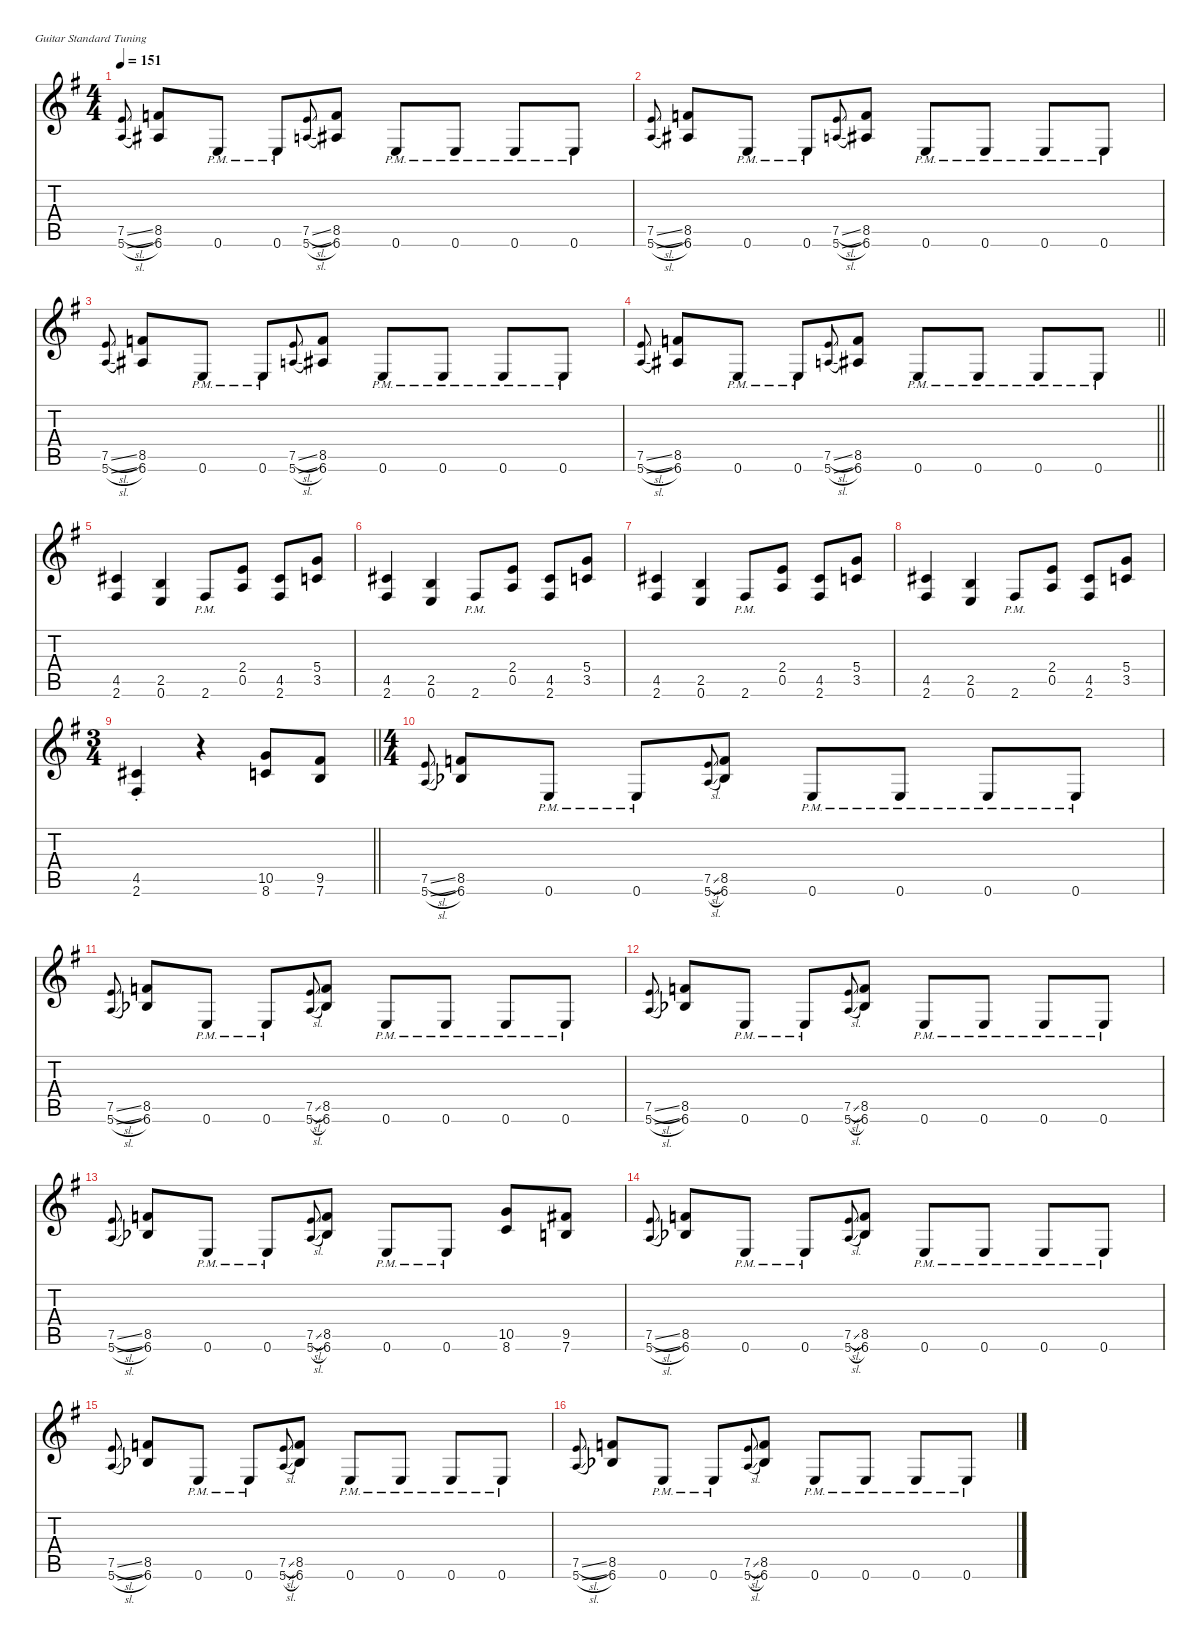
\defaultSystemsLayout 4
\hideDynamics
\bracketExtendMode nobrackets
\singleTrackTrackNamePolicy hidden
\multiTrackTrackNamePolicy hidden
\otherSystemsTrackNameOrientation horizontal
\track ("Guitar 1" "dist.guit.") {defaultSystemsLayout 8 mute instrument distortionguitar}
\staff {score tabs}
\tuning (E4 B3 G3 D3 A2 E2)
\ts (4 4)
\tempo 151
\clef g2
\ks eminor
(7.5{sl acc forcenatural} 5.6{sl acc forcenatural}).8{gr onbeat dy f beam Up} (8.5{acc forcenatural} 6.6{acc #}).8{beam Up} 0.6{pm acc forcenatural}.8{beam Up} 0.6{pm acc forcenatural}.8{beam Up} (7.5{sl acc forcenatural} 5.6{sl acc forcenatural}).8{gr onbeat beam Up} (8.5{acc forcenatural} 6.6{acc #}).8{beam Up} 0.6{pm acc forcenatural}.8{beam Up} 0.6{pm acc forcenatural}.8{beam Up} 0.6{pm acc forcenatural}.8{beam Up} 0.6{pm acc forcenatural}.8{beam Up} |
(7.5{sl acc forcenatural} 5.6{sl acc forcenatural}).8{gr onbeat beam Up} (8.5{acc forcenatural} 6.6{acc #}).8{beam Up} 0.6{pm acc forcenatural}.8{beam Up} 0.6{pm acc forcenatural}.8{beam Up} (7.5{sl acc forcenatural} 5.6{sl acc forcenatural}).8{gr onbeat beam Up} (8.5{acc forcenatural} 6.6{acc #}).8{beam Up} 0.6{pm acc forcenatural}.8{beam Up} 0.6{pm acc forcenatural}.8{beam Up} 0.6{pm acc forcenatural}.8{beam Up} 0.6{pm acc forcenatural}.8{beam Up} |
(7.5{sl acc forcenatural} 5.6{sl acc forcenatural}).8{gr onbeat beam Up} (8.5{acc forcenatural} 6.6{acc #}).8{beam Up} 0.6{pm acc forcenatural}.8{beam Up} 0.6{pm acc forcenatural}.8{beam Up} (7.5{sl acc forcenatural} 5.6{sl acc forcenatural}).8{gr onbeat beam Up} (8.5{acc forcenatural} 6.6{acc #}).8{beam Up} 0.6{pm acc forcenatural}.8{beam Up} 0.6{pm acc forcenatural}.8{beam Up} 0.6{pm acc forcenatural}.8{beam Up} 0.6{pm acc forcenatural}.8{beam Up} |
\barLineRight lightlight
(7.5{sl acc forcenatural} 5.6{sl acc forcenatural}).8{gr onbeat beam Up} (8.5{acc forcenatural} 6.6{acc #}).8{beam Up} 0.6{pm acc forcenatural}.8{beam Up} 0.6{pm acc forcenatural}.8{beam Up} (7.5{sl acc forcenatural} 5.6{sl acc forcenatural}).8{gr onbeat beam Up} (8.5{acc forcenatural} 6.6{acc #}).8{beam Up} 0.6{pm acc forcenatural}.8{beam Up} 0.6{pm acc forcenatural}.8{beam Up} 0.6{pm acc forcenatural}.8{beam Up} 0.6{pm acc forcenatural}.8{beam Up} |
(4.5{acc #} 2.6{acc #}).4{beam Up} (2.5{acc forcenatural} 0.6{acc forcenatural}).4{beam Up} 2.6{pm acc #}.8{beam Up} (2.4{acc forcenatural} 0.5{acc forcenatural}).8{beam Up} (4.5{acc #} 2.6{acc #}).8{beam Up} (5.4{acc forcenatural} 3.5{acc forcenatural}).8{beam Up} |
(4.5{acc #} 2.6{acc #}).4{beam Up} (2.5{acc forcenatural} 0.6{acc forcenatural}).4{beam Up} 2.6{pm acc #}.8{beam Up} (2.4{acc forcenatural} 0.5{acc forcenatural}).8{beam Up} (4.5{acc #} 2.6{acc #}).8{beam Up} (5.4{acc forcenatural} 3.5{acc forcenatural}).8{beam Up} |
(4.5{acc #} 2.6{acc #}).4{beam Up} (2.5{acc forcenatural} 0.6{acc forcenatural}).4{beam Up} 2.6{pm acc #}.8{beam Up} (2.4{acc forcenatural} 0.5{acc forcenatural}).8{beam Up} (4.5{acc #} 2.6{acc #}).8{beam Up} (5.4{acc forcenatural} 3.5{acc forcenatural}).8{beam Up} |
(4.5{acc #} 2.6{acc #}).4{beam Up} (2.5{acc forcenatural} 0.6{acc forcenatural}).4{beam Up} 2.6{pm acc #}.8{beam Up} (2.4{acc forcenatural} 0.5{acc forcenatural}).8{beam Up} (4.5{acc #} 2.6{acc #}).8{beam Up} (5.4{acc forcenatural} 3.5{acc forcenatural}).8{beam Up} |
\ts (3 4)
\beaming (8 2 2 2)
\barLineRight lightlight
(4.5{st acc #} 2.6{st acc #}).4{beam Up} r.4{beam Up} (10.5{acc forcenatural} 8.6{acc forcenatural}).8{beam Up} (9.5{acc #} 7.6{acc forcenatural}).8{beam Up} |
\ts (4 4)
\beaming (8 2 2 2 2)
(7.5{sl acc forcenatural} 5.6{sl acc forcenatural}).8{gr onbeat beam Up} (8.5{acc forcenatural} 6.6{acc b}).8{beam Up} 0.6{pm acc forcenatural}.8{beam Up} 0.6{pm acc forcenatural}.8{beam Up} (7.5{sl acc forcenatural} 5.6{sl acc forcenatural}).8{gr onbeat beam Up} (8.5{acc forcenatural} 6.6{acc b}).8{beam Up} 0.6{pm acc forcenatural}.8{beam Up} 0.6{pm acc forcenatural}.8{beam Up} 0.6{pm acc forcenatural}.8{beam Up} 0.6{pm acc forcenatural}.8{beam Up} |
(7.5{sl acc forcenatural} 5.6{sl acc forcenatural}).8{gr onbeat beam Up} (8.5{acc forcenatural} 6.6{acc b}).8{beam Up} 0.6{pm acc forcenatural}.8{beam Up} 0.6{pm acc forcenatural}.8{beam Up} (7.5{sl acc forcenatural} 5.6{sl acc forcenatural}).8{gr onbeat beam Up} (8.5{acc forcenatural} 6.6{acc b}).8{beam Up} 0.6{pm acc forcenatural}.8{beam Up} 0.6{pm acc forcenatural}.8{beam Up} 0.6{pm acc forcenatural}.8{beam Up} 0.6{pm acc forcenatural}.8{beam Up} |
(7.5{sl acc forcenatural} 5.6{sl acc forcenatural}).8{gr onbeat beam Up} (8.5{acc forcenatural} 6.6{acc b}).8{beam Up} 0.6{pm acc forcenatural}.8{beam Up} 0.6{pm acc forcenatural}.8{beam Up} (7.5{sl acc forcenatural} 5.6{sl acc forcenatural}).8{gr onbeat beam Up} (8.5{acc forcenatural} 6.6{acc b}).8{beam Up} 0.6{pm acc forcenatural}.8{beam Up} 0.6{pm acc forcenatural}.8{beam Up} 0.6{pm acc forcenatural}.8{beam Up} 0.6{pm acc forcenatural}.8{beam Up} |
(7.5{sl acc forcenatural} 5.6{sl acc forcenatural}).8{gr onbeat beam Up} (8.5{acc forcenatural} 6.6{acc b}).8{beam Up} 0.6{pm acc forcenatural}.8{beam Up} 0.6{pm acc forcenatural}.8{beam Up} (7.5{sl acc forcenatural} 5.6{sl acc forcenatural}).8{gr onbeat beam Up} (8.5{acc forcenatural} 6.6{acc b}).8{beam Up} 0.6{pm acc forcenatural}.8{beam Up} 0.6{pm acc forcenatural}.8{beam Up} (10.5{acc forcenatural} 8.6{acc forcenatural}).8{beam Up} (9.5{acc #} 7.6{acc forcenatural}).8{beam Up} |
(7.5{sl acc forcenatural} 5.6{sl acc forcenatural}).8{gr onbeat beam Up} (8.5{acc forcenatural} 6.6{acc b}).8{beam Up} 0.6{pm acc forcenatural}.8{beam Up} 0.6{pm acc forcenatural}.8{beam Up} (7.5{sl acc forcenatural} 5.6{sl acc forcenatural}).8{gr onbeat beam Up} (8.5{acc forcenatural} 6.6{acc b}).8{beam Up} 0.6{pm acc forcenatural}.8{beam Up} 0.6{pm acc forcenatural}.8{beam Up} 0.6{pm acc forcenatural}.8{beam Up} 0.6{pm acc forcenatural}.8{beam Up} |
(7.5{sl acc forcenatural} 5.6{sl acc forcenatural}).8{gr onbeat beam Up} (8.5{acc forcenatural} 6.6{acc b}).8{beam Up} 0.6{pm acc forcenatural}.8{beam Up} 0.6{pm acc forcenatural}.8{beam Up} (7.5{sl acc forcenatural} 5.6{sl acc forcenatural}).8{gr onbeat beam Up} (8.5{acc forcenatural} 6.6{acc b}).8{beam Up} 0.6{pm acc forcenatural}.8{beam Up} 0.6{pm acc forcenatural}.8{beam Up} 0.6{pm acc forcenatural}.8{beam Up} 0.6{pm acc forcenatural}.8{beam Up} |
(7.5{sl acc forcenatural} 5.6{sl acc forcenatural}).8{gr onbeat beam Up} (8.5{acc forcenatural} 6.6{acc b}).8{beam Up} 0.6{pm acc forcenatural}.8{beam Up} 0.6{pm acc forcenatural}.8{beam Up} (7.5{sl acc forcenatural} 5.6{sl acc forcenatural}).8{gr onbeat beam Up} (8.5{acc forcenatural} 6.6{acc b}).8{beam Up} 0.6{pm acc forcenatural}.8{beam Up} 0.6{pm acc forcenatural}.8{beam Up} 0.6{pm acc forcenatural}.8{beam Up} 0.6{pm acc forcenatural}.8{beam Up}
